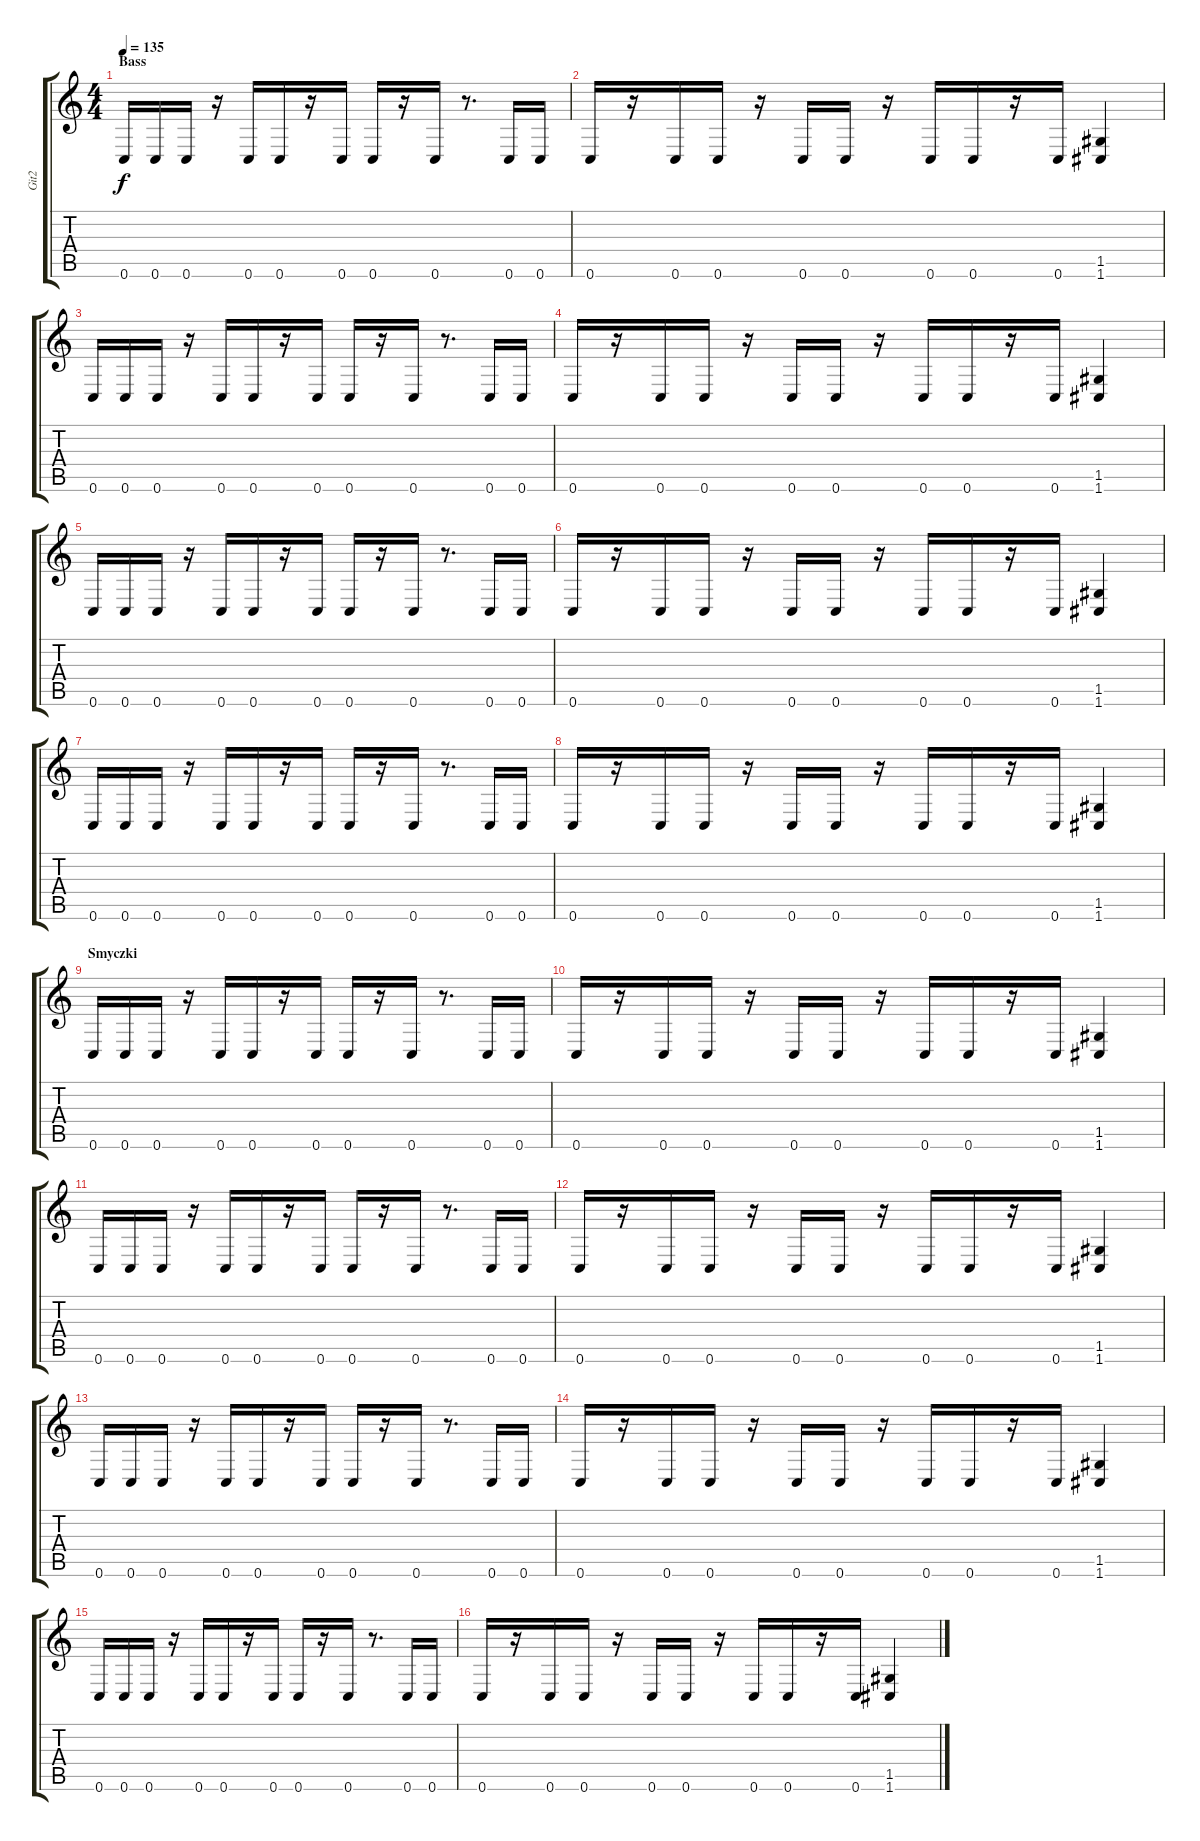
\track ("Git2" "Git2") {instrument overdrivenguitar}
\staff {score tabs}
\tuning (D4 A3 F3 C3 G2 C2) {hide}
\ts (4 4)
\section ("" "Bass")
\tempo 135
\clef g2
\ks c
0.6.16{dy f instrument distortionguitar} 0.6.16 0.6.16 r.16 0.6.16 0.6.16 r.16 0.6.16 0.6.16 r.16 0.6.16 r.8{d} 0.6.16 0.6.16 |
0.6.16 r.16 0.6.16 0.6.16 r.16 0.6.16 0.6.16 r.16 0.6.16 0.6.16 r.16 0.6.16 (1.5 1.6).4{instrument overdrivenguitar} |
0.6.16{instrument distortionguitar} 0.6.16 0.6.16 r.16 0.6.16 0.6.16 r.16 0.6.16 0.6.16 r.16 0.6.16 r.8{d} 0.6.16 0.6.16 |
0.6.16 r.16 0.6.16 0.6.16 r.16 0.6.16 0.6.16 r.16 0.6.16 0.6.16 r.16 0.6.16 (1.5 1.6).4{instrument overdrivenguitar} |
0.6.16{instrument distortionguitar} 0.6.16 0.6.16 r.16 0.6.16 0.6.16 r.16 0.6.16 0.6.16 r.16 0.6.16 r.8{d} 0.6.16 0.6.16 |
0.6.16 r.16 0.6.16 0.6.16 r.16 0.6.16 0.6.16 r.16 0.6.16 0.6.16 r.16 0.6.16 (1.5 1.6).4{instrument overdrivenguitar} |
0.6.16{instrument distortionguitar} 0.6.16 0.6.16 r.16 0.6.16 0.6.16 r.16 0.6.16 0.6.16 r.16 0.6.16 r.8{d} 0.6.16 0.6.16 |
0.6.16 r.16 0.6.16 0.6.16 r.16 0.6.16 0.6.16 r.16 0.6.16 0.6.16 r.16 0.6.16 (1.5 1.6).4{instrument overdrivenguitar} |
\section ("" "Smyczki")
0.6.16{instrument distortionguitar} 0.6.16 0.6.16 r.16 0.6.16 0.6.16 r.16 0.6.16 0.6.16 r.16 0.6.16 r.8{d} 0.6.16 0.6.16 |
0.6.16 r.16 0.6.16 0.6.16 r.16 0.6.16 0.6.16 r.16 0.6.16 0.6.16 r.16 0.6.16 (1.5 1.6).4{instrument overdrivenguitar} |
0.6.16{instrument distortionguitar} 0.6.16 0.6.16 r.16 0.6.16 0.6.16 r.16 0.6.16 0.6.16 r.16 0.6.16 r.8{d} 0.6.16 0.6.16 |
0.6.16 r.16 0.6.16 0.6.16 r.16 0.6.16 0.6.16 r.16 0.6.16 0.6.16 r.16 0.6.16 (1.5 1.6).4{instrument overdrivenguitar} |
0.6.16{instrument distortionguitar} 0.6.16 0.6.16 r.16 0.6.16 0.6.16 r.16 0.6.16 0.6.16 r.16 0.6.16 r.8{d} 0.6.16 0.6.16 |
0.6.16 r.16 0.6.16 0.6.16 r.16 0.6.16 0.6.16 r.16 0.6.16 0.6.16 r.16 0.6.16 (1.5 1.6).4{instrument overdrivenguitar} |
0.6.16{instrument distortionguitar} 0.6.16 0.6.16 r.16 0.6.16 0.6.16 r.16 0.6.16 0.6.16 r.16 0.6.16 r.8{d} 0.6.16 0.6.16 |
0.6.16 r.16 0.6.16 0.6.16 r.16 0.6.16 0.6.16 r.16 0.6.16 0.6.16 r.16 0.6.16 (1.5 1.6).4{instrument overdrivenguitar}
